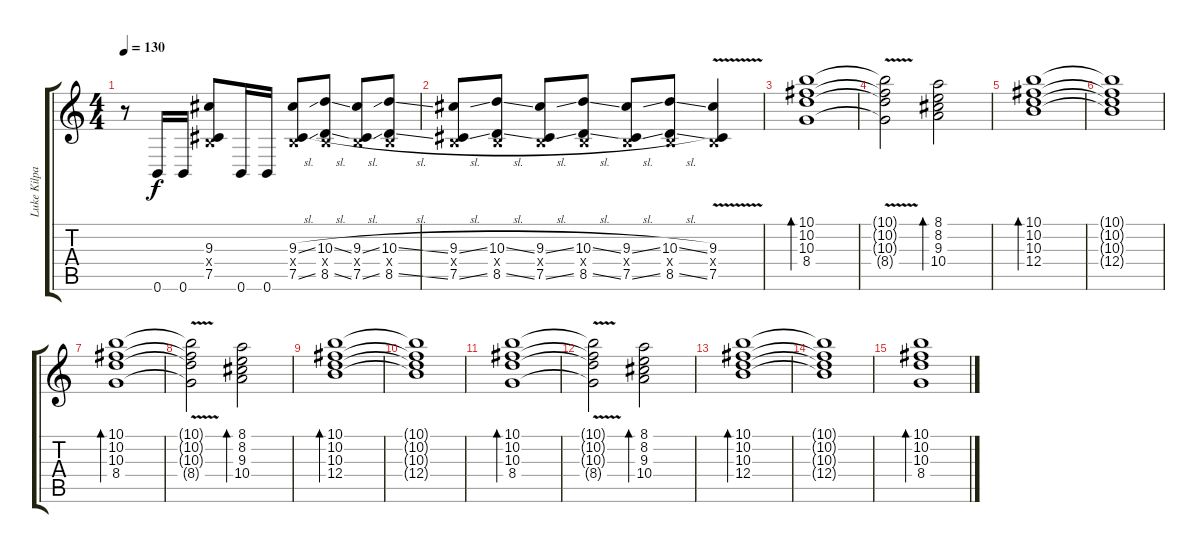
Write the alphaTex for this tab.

\track ("Luke Kilpatrick" "Luke Kilpa") {instrument overdrivenguitar}
\staff {score tabs}
\tuning (Db4 Ab3 E3 B2 Gb2 B1) {hide}
\ts (4 4)
\tempo 130
\clef g2
\ks c
r.8{dy f} 0.6.16 0.6.16 (9.3 0.4{x} 7.5).8 0.6.16 0.6.16 (9.3{sl} 0.4{x} 7.5{sl}).8 (10.3{sl} 0.4{x} 8.5{sl}).8 (9.3{sl} 0.4{x} 7.5{sl}).8 (10.3{sl} 0.4{x} 8.5{sl}).8 |
(9.3{sl} 0.4{x} 7.5{sl}).8 (10.3{sl} 0.4{x} 8.5{sl}).8 (9.3{sl} 0.4{x} 7.5{sl}).8 (10.3{sl} 0.4{x} 8.5{sl}).8 (9.3{sl} 0.4{x} 7.5{sl}).8 (10.3{sl} 0.4{x} 8.5{sl}).8 (9.3{v} 0.4{x} 7.5{v}).4 |
(10.1 10.2 10.3 8.4).1{bd 240 volume 11 balance 4 instrument electricguitarclean} |
(10.1{v t} 10.2{v t} 10.3{v t} 8.4{v t}).2 (8.1 8.2 9.3 10.4).2{bd 240} |
(10.1 10.2 10.3 12.4).1{bd 240} |
(10.1{t} 10.2{t} 10.3{t} 12.4{t}).1 |
(10.1 10.2 10.3 8.4).1{bd 240} |
(10.1{v t} 10.2{v t} 10.3{v t} 8.4{v t}).2 (8.1 8.2 9.3 10.4).2{bd 240} |
(10.1 10.2 10.3 12.4).1{bd 240} |
(10.1{t} 10.2{t} 10.3{t} 12.4{t}).1 |
(10.1 10.2 10.3 8.4).1{bd 240} |
(10.1{v t} 10.2{v t} 10.3{v t} 8.4{v t}).2 (8.1 8.2 9.3 10.4).2{bd 240} |
(10.1 10.2 10.3 12.4).1{bd 240} |
(10.1{t} 10.2{t} 10.3{t} 12.4{t}).1 |
(10.1 10.2 10.3 8.4).1{bd 240}
